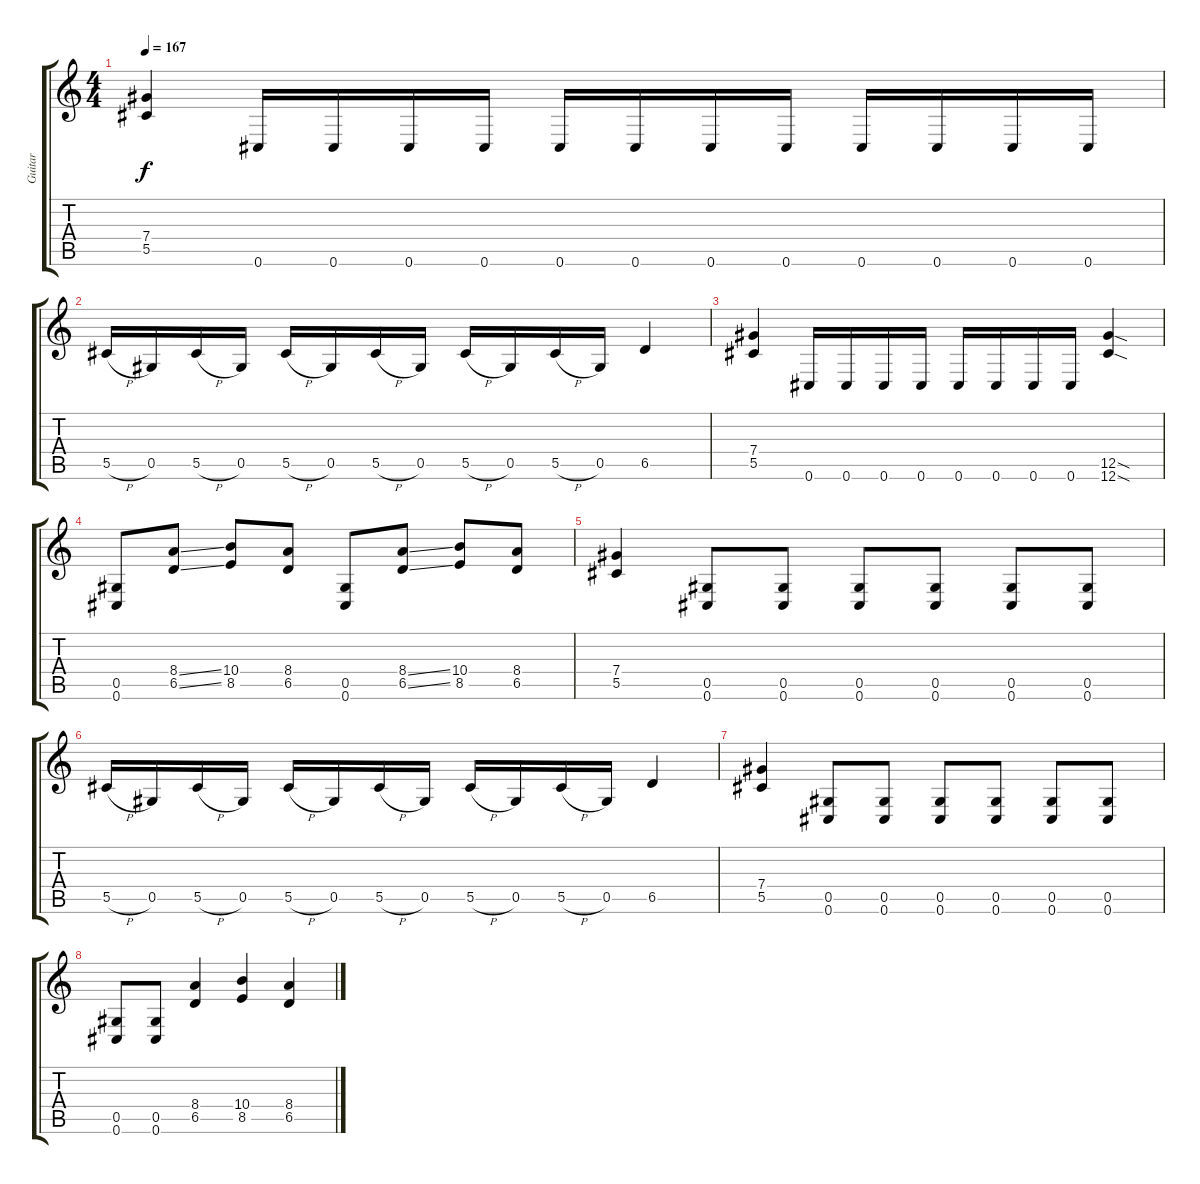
\track ("Guitar" "Guitar") {instrument distortionguitar}
\staff {score tabs}
\tuning (Eb4 Bb3 Gb3 Db3 Ab2 Db2) {hide}
\ts (4 4)
\tempo 167
\clef g2
\ks c
(7.4 5.5).4{dy f} 0.6.16 0.6.16 0.6.16 0.6.16 0.6.16 0.6.16 0.6.16 0.6.16 0.6.16 0.6.16 0.6.16 0.6.16 |
5.5{h}.16 0.5.16 5.5{h}.16 0.5.16 5.5{h}.16 0.5.16 5.5{h}.16 0.5.16 5.5{h}.16 0.5.16 5.5{h}.16 0.5.16 6.5.4 |
(7.4 5.5).4 0.6.16 0.6.16 0.6.16 0.6.16 0.6.16 0.6.16 0.6.16 0.6.16 (12.5{sod} 12.6{sod}).4 |
(0.5 0.6).8 (8.4{ss} 6.5{ss}).8 (10.4 8.5).8 (8.4 6.5).8 (0.5 0.6).8 (8.4{ss} 6.5{ss}).8 (10.4 8.5).8 (8.4 6.5).8 |
(7.4 5.5).4 (0.5 0.6).8 (0.5 0.6).8 (0.5 0.6).8 (0.5 0.6).8 (0.5 0.6).8 (0.5 0.6).8 |
5.5{h}.16 0.5.16 5.5{h}.16 0.5.16 5.5{h}.16 0.5.16 5.5{h}.16 0.5.16 5.5{h}.16 0.5.16 5.5{h}.16 0.5.16 6.5.4 |
(7.4 5.5).4 (0.5 0.6).8 (0.5 0.6).8 (0.5 0.6).8 (0.5 0.6).8 (0.5 0.6).8 (0.5 0.6).8 |
(0.5 0.6).8 (0.5 0.6).8 (8.4 6.5).4 (10.4 8.5).4 (8.4 6.5).4
